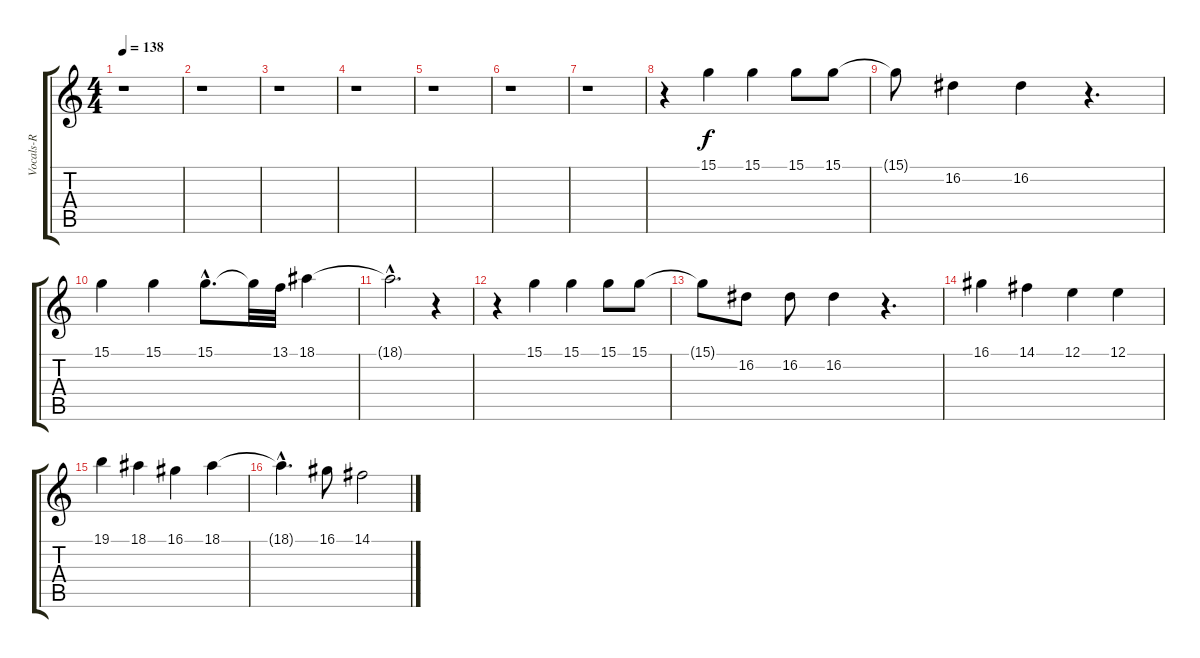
\track ("Vocals-R" "Vocals-R") {instrument lead6voice}
\staff {score tabs}
\tuning (E4 B3 G3 D3 A2 E2) {hide}
\ts (4 4)
\tempo 138
\clef g2
\ks c
r.1{dy f} |
r.1 |
r.1 |
r.1 |
r.1 |
r.1 |
r.1 |
r.4 15.1.4 15.1.4 15.1.8 15.1.8 |
15.1{t}.8 16.2.4 16.2.4 r.4{d} |
15.1.4 15.1.4 15.1{hac}.8{d} 15.1{t}.32 13.1.32 18.1.4 |
18.1{hac t}.2{d} r.4 |
r.4 15.1.4 15.1.4 15.1.8 15.1.8 |
15.1{t}.8 16.2.8 16.2.8 16.2.4 r.4{d} |
16.1.4 14.1.4 12.1.4 12.1.4 |
19.1.4 18.1.4 16.1.4 18.1.4 |
18.1{hac t}.4{d} 16.1.8 14.1.2
